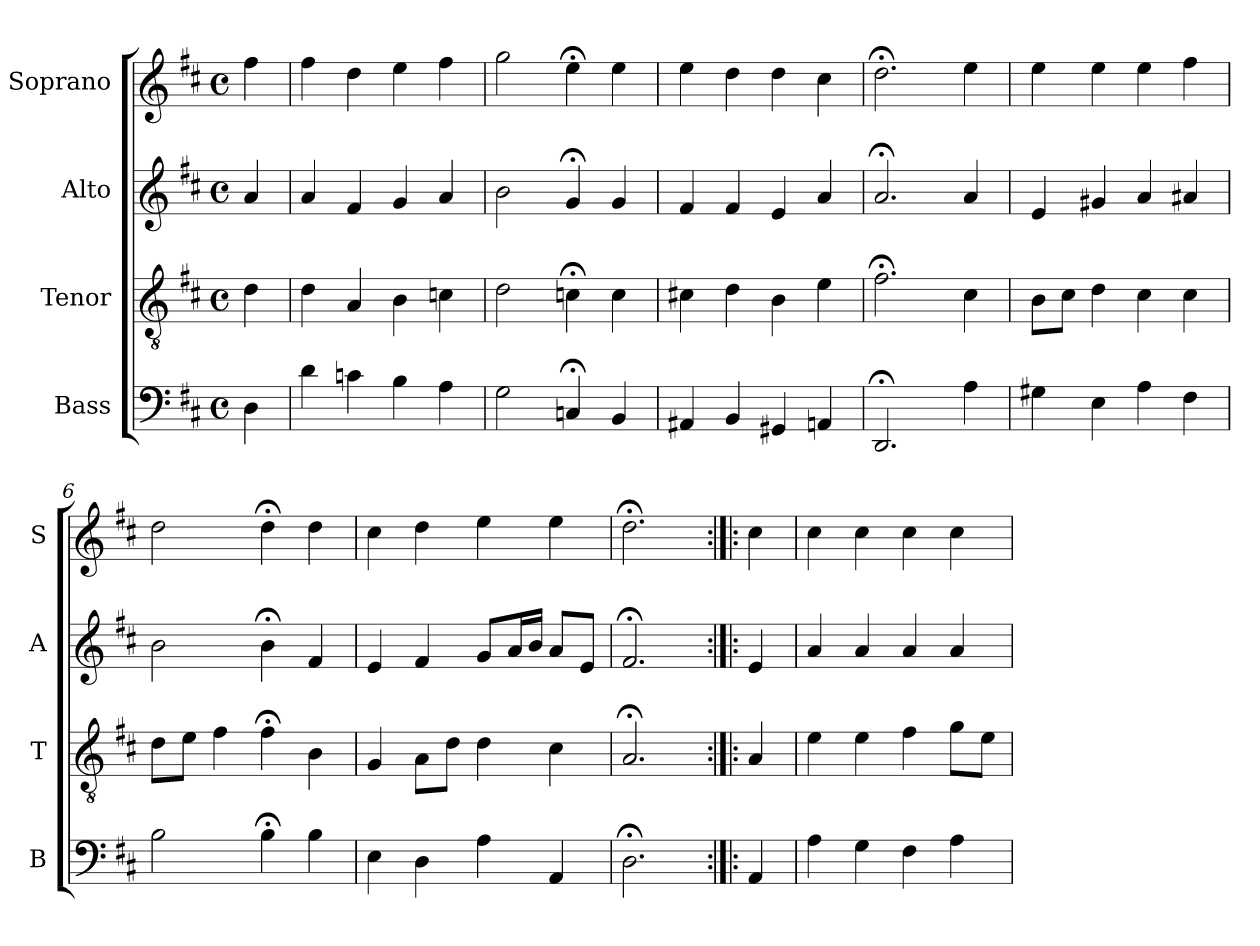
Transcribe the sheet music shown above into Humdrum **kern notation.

**kern	**kern	**kern	**kern
*part4	*part3	*part2	*part1
*staff4	*staff3	*staff2	*staff1
*I"Bass	*I"Tenor	*I"Alto	*I"Soprano
*I'B	*I'T	*I'A	*I'S
*clefF4	*clefGv2	*clefG2	*clefG2
*k[f#c#]	*k[f#c#]	*k[f#c#]	*k[f#c#]
*D:	*D:	*D:	*D:
*M4/4	*M4/4	*M4/4	*M4/4
*met(c)	*met(c)	*met(c)	*met(c)
*MM100	*MM100	*MM100	*MM100
=	=	=	=
4D	4d	4a	4ff#
=1	=1	=1	=1
4d	4d	4a	4ff#
4cn	4A	4f#	4dd
4Bi	4Bi	4gi	4eei
4A	4cn	4a	4ff#
=2	=2	=2	=2
2G	2d	2b	2gg
4Cn;<	4cn;<	4g;<	4ee;<
4BB	4c	4g	4ee
=3	=3	=3	=3
4AA#X	4c#X	4f#	4ee
4BB	4d	4f#	4dd
4GG#X	4B	4e	4dd
4AAn	4e	4a	4cc#
=4	=4	=4	=4
2.DD;<	2.f#;<	2.a;<	2.dd;<
4A	4c#	4a	4ee
=5	=5	=5	=5
4G#X	8BL	4e	4ee
.	8c#J	.	.
4E	4d	4g#X	4ee
4A	4c#	4a	4ee
4F#	4c#	4a#X	4ff#
=6	=6	=6	=6
2B	8dL	2b	2dd
.	8eJ	.	.
.	4f#	.	.
4B;<	4f#;<	4b;<	4dd;<
4B	4B	4f#	4dd
=7	=7	=7	=7
4E	4G	4e	4cc#
4D	8AL	4f#	4dd
.	8dJ	.	.
4A	4d	8gL	4ee
.	.	16aL	.
.	.	16bJJ	.
4AA	4c#	8aL	4ee
.	.	8eJ	.
=8	=8	=8	=8
2.D;<	2.A;<	2.f#;<	2.dd;<
=:|!|:	=:|!|:	=:|!|:	=:|!|:
4AA	4A	4e	4cc#
=9	=9	=9	=9
4A	4e	4a	4cc#
4G	4e	4a	4cc#
4F#	4f#	4a	4cc#
4A	8gL	4a	4cc#
.	8eJ	.	.
=	=	=	=
*-	*-	*-	*-
